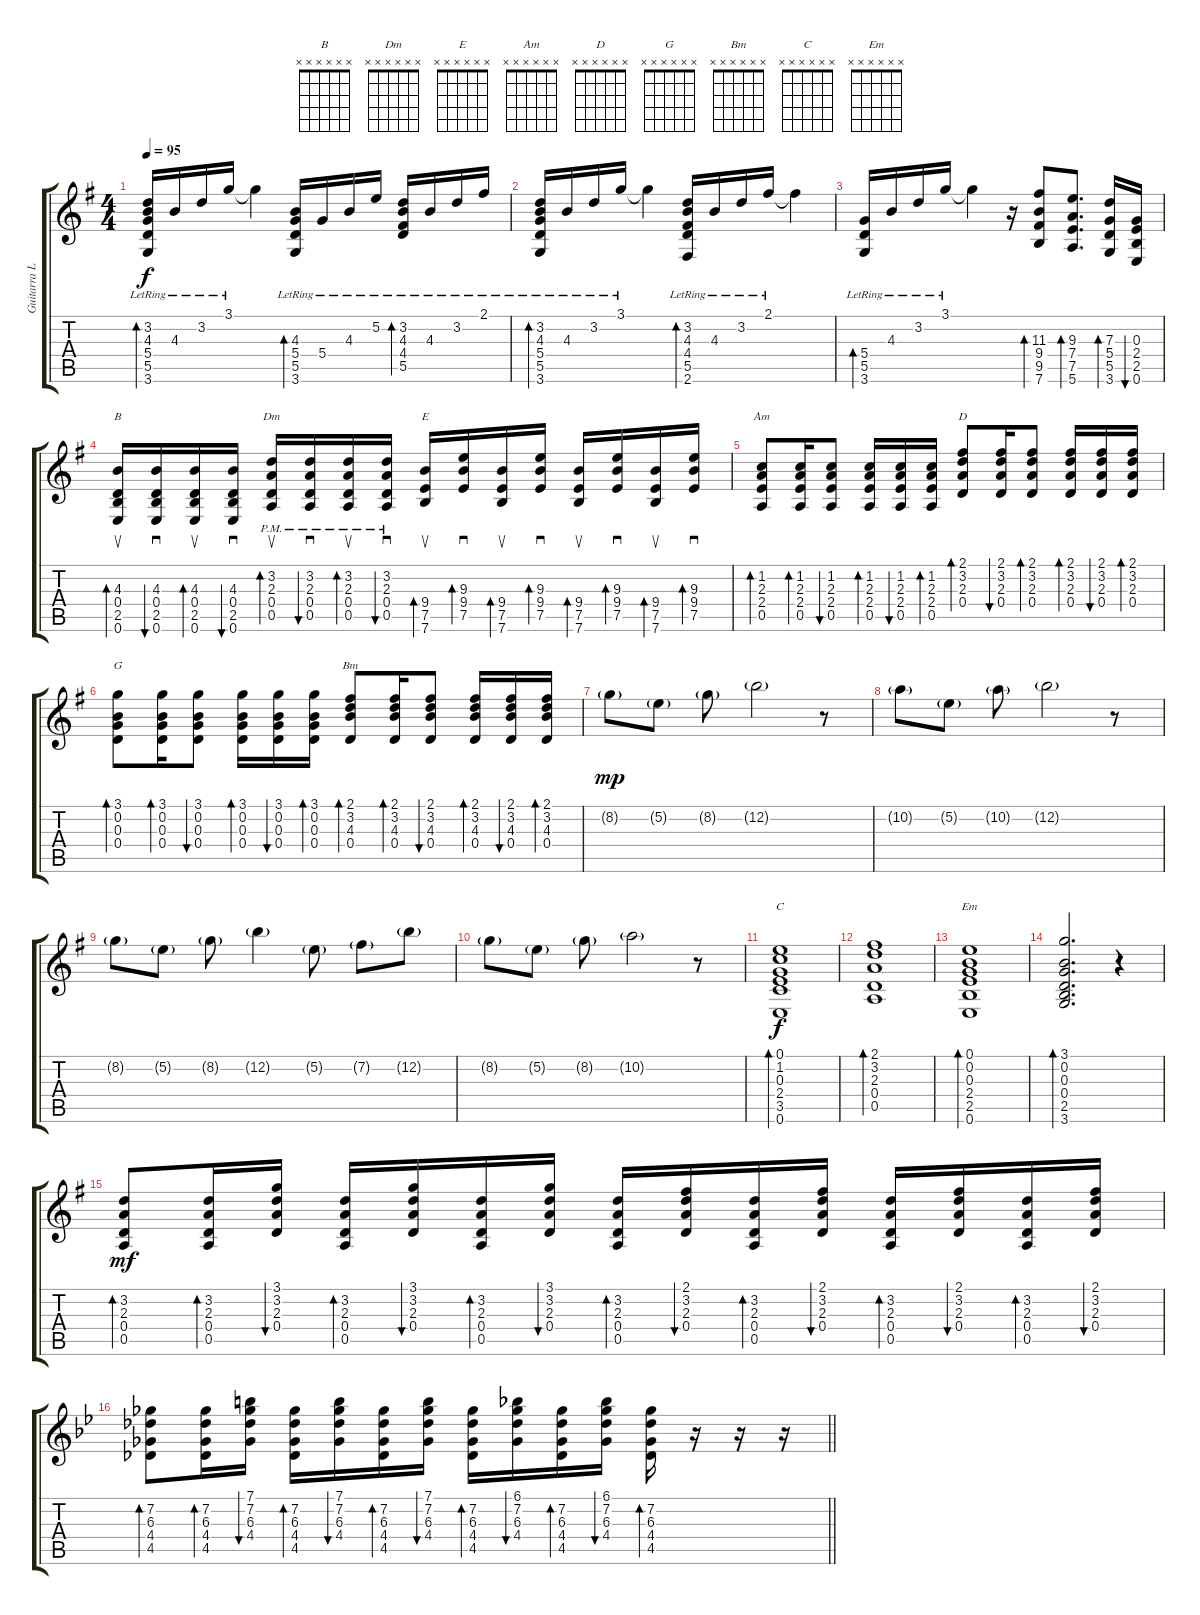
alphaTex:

\track ("Guitarra Líder" "Guitarra L") {instrument electricguitarclean}
\staff {score tabs}
\tuning (E4 B3 G3 D3 A2 E2) {hide}
\chord ("B" x x x x x x)
\chord ("Dm" x x x x x x)
\chord ("E" x x x x x x)
\chord ("Am" x x x x x x)
\chord ("D" x x x x x x)
\chord ("G" x x x x x x)
\chord ("Bm" x x x x x x)
\chord ("C" x x x x x x)
\chord ("Em" x x x x x x)
\ts (4 4)
\tempo 95
\clef g2
\ks g
(3.2 4.3 5.4{lr} 5.5{lr} 3.6{lr}).16{bd 60 dy f} 4.3{lr}.16 3.2{lr}.16 3.1{lr}.16 3.1{t}.4 (4.3 5.4 5.5{lr} 3.6).16{bd 60} 5.4{lr}.16 4.3{lr}.16 5.2{lr}.16 (3.2 4.3 4.4{lr} 5.5).16{bd 60} 4.3{lr}.16 3.2{lr}.16 2.1{lr}.16 |
(3.2 4.3 5.4{lr} 5.5{lr} 3.6{lr}).16{bd 60} 4.3{lr}.16 3.2{lr}.16 3.1{lr}.16 3.1{t}.4 (3.2 4.3 4.4{lr} 5.5{lr} 2.6{lr}).16{bd 60} 4.3{lr}.16 3.2{lr}.16 2.1{lr}.16 2.1{t}.4 |
(5.4{lr} 5.5{lr} 3.6{lr}).16{bd 60} 4.3{lr}.16 3.2{lr}.16 3.1{lr}.16 3.1{t}.4 r.16 (11.3 9.4 9.5 7.6).8{bd 60} (9.3 7.4 7.5 5.6).8{d bd 60} (7.3 5.4 5.5 3.6).16{bd 60} (0.3 2.4 2.5 0.6).16{bu 60} |
(4.3 0.4 2.5 0.6).16{su bd 60 ch "B"} (4.3 0.4 2.5 0.6).16{sd bu 60} (4.3 0.4 2.5 0.6).16{su bd 60} (4.3 0.4 2.5 0.6).16{sd bu 60} (3.2{pm} 2.3{pm} 0.4{pm} 0.5).16{su bd 60 ch "Dm"} (3.2{pm} 2.3{pm} 0.4{pm} 0.5).16{sd bu 60} (3.2{pm} 2.3{pm} 0.4{pm} 0.5).16{su bd 60} (3.2{pm} 2.3{pm} 0.4{pm} 0.5).16{sd bu 60} (9.4 7.5 7.6).16{su bd 60 ch "E"} (9.3 9.4 7.5).16{sd bd 60} (9.4 7.5 7.6).16{su bd 60} (9.3 9.4 7.5).16{sd bd 60} (9.4 7.5 7.6).16{su bd 60} (9.3 9.4 7.5).16{sd bd 60} (9.4 7.5 7.6).16{su bd 60} (9.3 9.4 7.5).16{sd bd 60} |
(1.2 2.3 2.4 0.5).8{bd 120 ch "Am"} (1.2 2.3 2.4 0.5).16{bd 120} (1.2 2.3 2.4 0.5).8{bu 60} (1.2 2.3 2.4 0.5).16{bd 120} (1.2 2.3 2.4 0.5).16{bu 60} (1.2 2.3 2.4 0.5).16{bd 120} (2.1 3.2 2.3 0.4).8{bd 120 ch "D"} (2.1 3.2 2.3 0.4).16{bu 60} (2.1 3.2 2.3 0.4).8{bd 120} (2.1 3.2 2.3 0.4).16{bd 120} (2.1 3.2 2.3 0.4).16{bu 60} (2.1 3.2 2.3 0.4).16{bd 120} |
(3.1 0.2 0.3 0.4).8{bd 120 ch "G"} (3.1 0.2 0.3 0.4).16{bd 120} (3.1 0.2 0.3 0.4).8{bu 60} (3.1 0.2 0.3 0.4).16{bd 120} (3.1 0.2 0.3 0.4).16{bu 60} (3.1 0.2 0.3 0.4).16{bd 120} (2.1 3.2 4.3 0.4).8{bd 120 ch "Bm"} (2.1 3.2 4.3 0.4).16{bd 120} (2.1 3.2 4.3 0.4).8{bu 60} (2.1 3.2 4.3 0.4).16{bd 120} (2.1 3.2 4.3 0.4).16{bu 60} (2.1 3.2 4.3 0.4).16{bd 120} |
8.2{g}.8{dy mp} 5.2{g}.8 8.2{g}.8 12.2{g}.2 r.8 |
10.2{g}.8 5.2{g}.8 10.2{g}.8 12.2{g}.2 r.8 |
8.2{g}.8 5.2{g}.8 8.2{g}.8 12.2{g}.4 5.2{g}.8 7.2{g}.8 12.2{g}.8 |
8.2{g}.8 5.2{g}.8 8.2{g}.8 10.2{g}.2 r.8 |
(0.1 1.2 0.3 2.4 3.5 0.6).1{bd 60 ch "C" dy f} |
(2.1 3.2 2.3 0.4 0.5).1{bd 60} |
(0.1 0.2 0.3 2.4 2.5 0.6).1{bd 60 ch "Em"} |
(3.1 0.2 0.3 0.4 2.5 3.6).2{d bd 60} r.4 |
(3.2 2.3 0.4 0.5).8{bd 60 dy mf} (3.2 2.3 0.4 0.5).16{bd 60} (3.1 3.2 2.3 0.4).16{bu 60} (3.2 2.3 0.4 0.5).16{bd 60} (3.1 3.2 2.3 0.4).16{bu 60} (3.2 2.3 0.4 0.5).16{bd 60} (3.1 3.2 2.3 0.4).16{bu 60} (3.2 2.3 0.4 0.5).16{bd 60} (2.1 3.2 2.3 0.4).16{bu 60} (3.2 2.3 0.4 0.5).16{bd 60} (2.1 3.2 2.3 0.4).16{bu 60} (3.2 2.3 0.4 0.5).16{bd 60} (2.1 3.2 2.3 0.4).16{bu 60} (3.2 2.3 0.4 0.5).16{bd 60} (2.1 3.2 2.3 0.4).16{bu 60} |
\barLineRight lightlight
\ks bb
(7.2 6.3 4.4 4.5).8{bd 60} (7.2 6.3 4.4 4.5).16{bd 60} (7.1 7.2 6.3 4.4).16{bu 60} (7.2 6.3 4.4 4.5).16{bd 60} (7.1 7.2 6.3 4.4).16{bu 60} (7.2 6.3 4.4 4.5).16{bd 60} (7.1 7.2 6.3 4.4).16{bu 60} (7.2 6.3 4.4 4.5).16{bd 60} (6.1 7.2 6.3 4.4).16{bu 60} (7.2 6.3 4.4 4.5).16{bd 60} (6.1 7.2 6.3 4.4).16{bu 60} (7.2 6.3 4.4 4.5).16{bd 60} r.16 r.16 r.16
